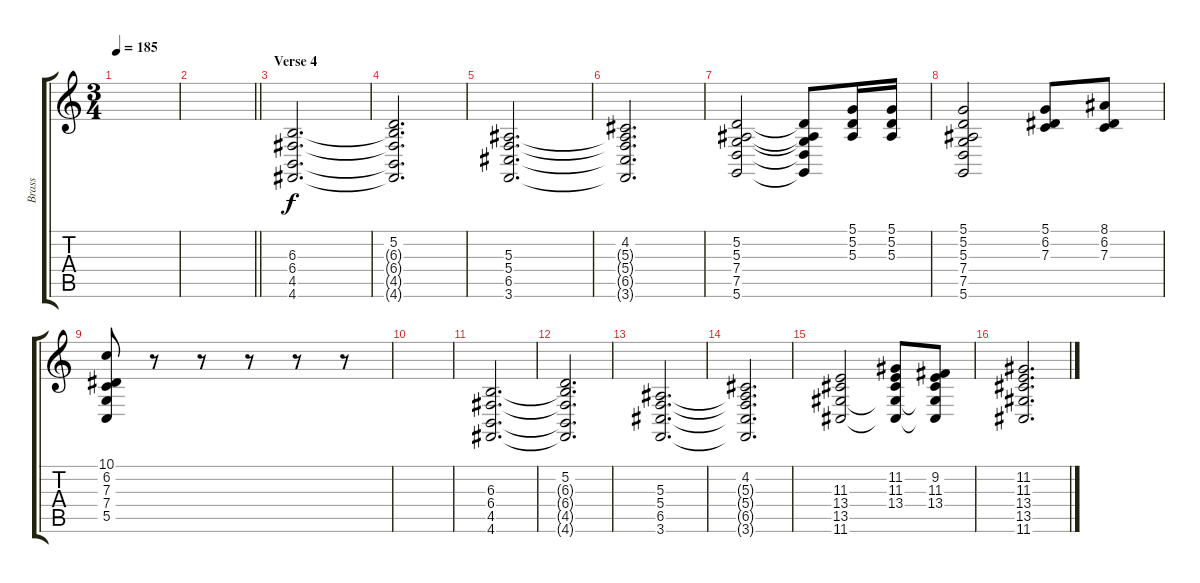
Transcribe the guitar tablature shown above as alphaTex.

\track ("Brass" "Brass") {instrument brasssection}
\staff {score tabs}
\tuning (D4 A3 F3 C3 G2 D2) {hide}
\ts (3 4)
\tempo 185
\clef g2
\ks c
|
\barLineRight lightlight
|
\section ("" "Verse 4")
(6.3 6.4 4.5 4.6).2{d volume 13} |
(5.2 6.3{t} 6.4{t} 4.5{t} 4.6{t}).2{d} |
(5.3 5.4 6.5 3.6).2{d} |
(4.2 5.3{t} 5.4{t} 6.5{t} 3.6{t}).2{d} |
(5.2 5.3 7.4 7.5 5.6).2 (5.2{t} 5.3{t} 7.4{t} 7.5{t} 5.6{t}).8 (5.1 5.2 5.3).16 (5.1 5.2 5.3).16 |
(5.1 5.2 5.3 7.4 7.5 5.6).2 (5.1 6.2 7.3).8 (8.1 6.2 7.3).8 |
(10.1 6.2 7.3 7.4 5.5).8 r.8 r.8 r.8 r.8 r.8 |
|
(6.3 6.4 4.5 4.6).2{d} |
(5.2 6.3{t} 6.4{t} 4.5{t} 4.6{t}).2{d} |
(5.3 5.4 6.5 3.6).2{d} |
(4.2 5.3{t} 5.4{t} 6.5{t} 3.6{t}).2{d} |
(11.3 13.4 13.5 11.6).2 (11.2 11.3 13.4 13.5{t} 11.6{t}).8 (9.2 11.3 13.4 13.5{t} 11.6{t}).8 |
(11.2 11.3 13.4 13.5 11.6).2{d}
